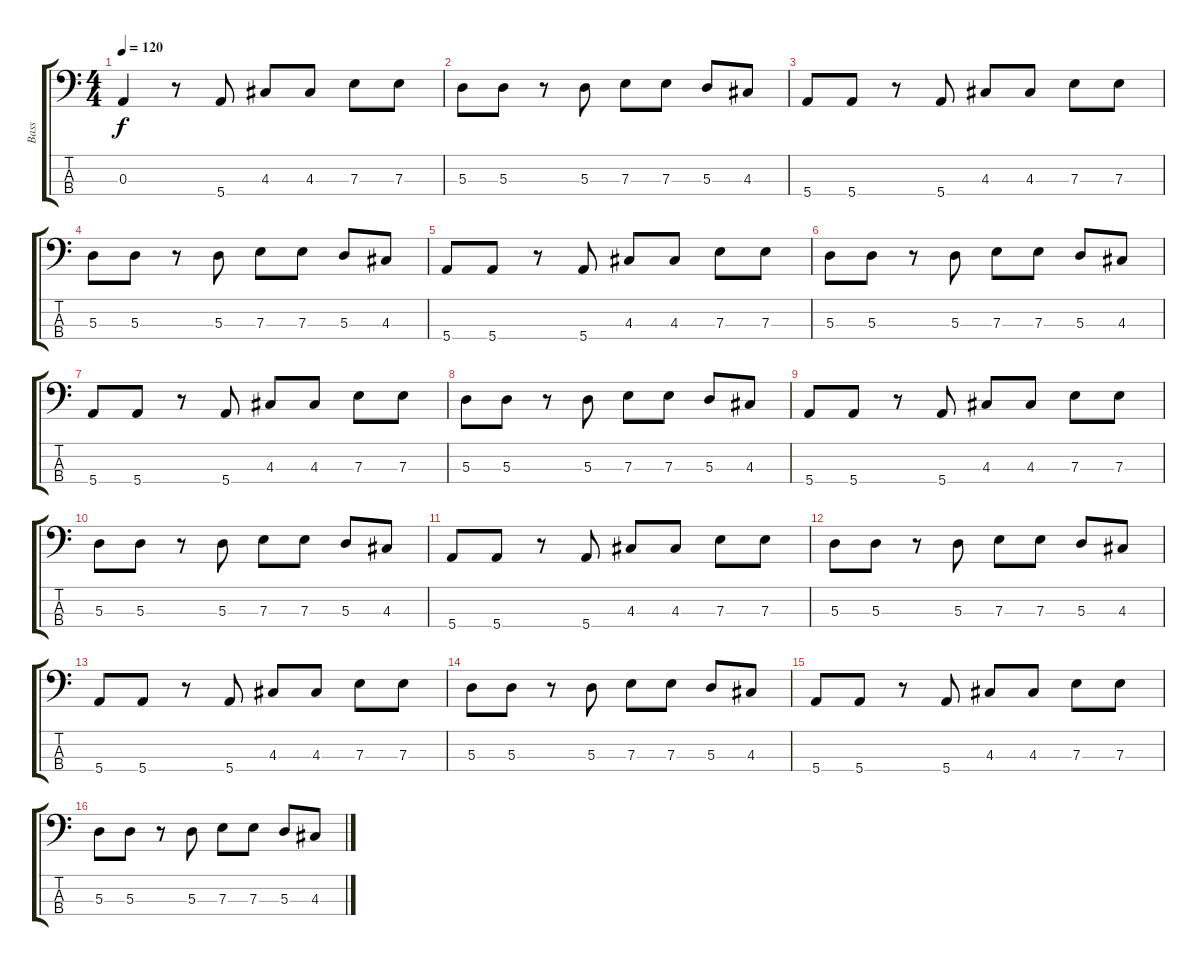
\track ("Bass" "Bass") {instrument electricbassfinger}
\staff {score tabs}
\tuning (G2 D2 A1 E1) {hide}
\ts (4 4)
\tempo 120
\clef f4
\ks c
0.3{t}.4{dy f} r.8 5.4.8 4.3.8 4.3.8 7.3.8 7.3.8 |
5.3.8 5.3.8 r.8 5.3.8 7.3.8 7.3.8 5.3.8 4.3.8 |
5.4.8 5.4.8 r.8 5.4.8 4.3.8 4.3.8 7.3.8 7.3.8 |
5.3.8 5.3.8 r.8 5.3.8 7.3.8 7.3.8 5.3.8 4.3.8 |
5.4.8 5.4.8 r.8 5.4.8 4.3.8 4.3.8 7.3.8 7.3.8 |
5.3.8 5.3.8 r.8 5.3.8 7.3.8 7.3.8 5.3.8 4.3.8 |
5.4.8 5.4.8 r.8 5.4.8 4.3.8 4.3.8 7.3.8 7.3.8 |
5.3.8 5.3.8 r.8 5.3.8 7.3.8 7.3.8 5.3.8 4.3.8 |
5.4.8 5.4.8 r.8 5.4.8 4.3.8 4.3.8 7.3.8 7.3.8 |
5.3.8 5.3.8 r.8 5.3.8 7.3.8 7.3.8 5.3.8 4.3.8 |
5.4.8 5.4.8 r.8 5.4.8 4.3.8 4.3.8 7.3.8 7.3.8 |
5.3.8 5.3.8 r.8 5.3.8 7.3.8 7.3.8 5.3.8 4.3.8 |
5.4.8 5.4.8 r.8 5.4.8 4.3.8 4.3.8 7.3.8 7.3.8 |
5.3.8 5.3.8 r.8 5.3.8 7.3.8 7.3.8 5.3.8 4.3.8 |
5.4.8 5.4.8 r.8 5.4.8 4.3.8 4.3.8 7.3.8 7.3.8 |
5.3.8 5.3.8 r.8 5.3.8 7.3.8 7.3.8 5.3.8 4.3.8
